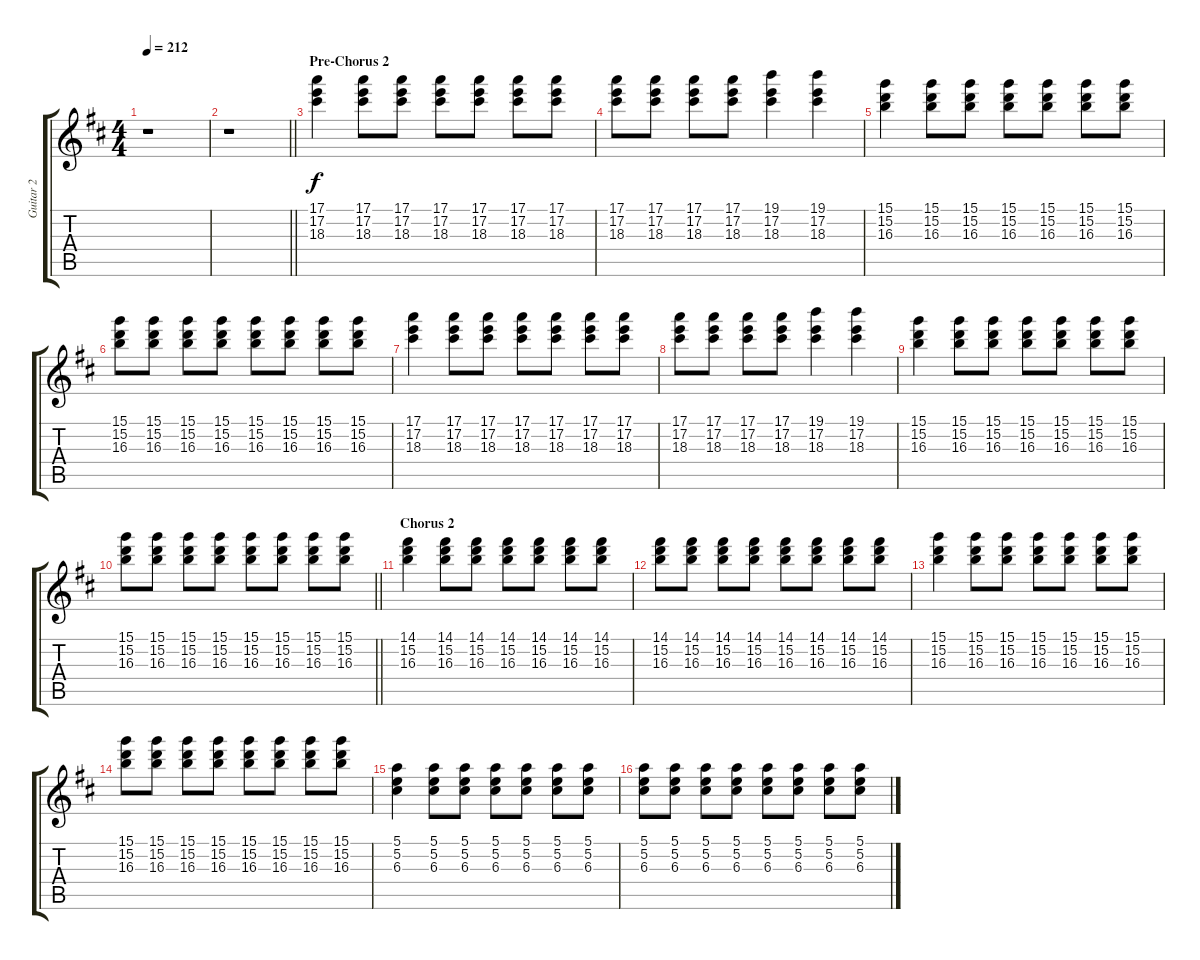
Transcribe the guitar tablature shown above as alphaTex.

\track ("Guitar 2" "Guitar 2") {instrument electricguitarmuted}
\staff {score tabs}
\tuning (E4 B3 G3 D3 A2 E2) {hide}
\ts (4 4)
\tempo 212
\clef g2
\ks d
r.1{dy f} |
\barLineRight lightlight
r.1 |
\section ("" "Pre-Chorus 2")
(17.1 17.2 18.3).4 (17.1 17.2 18.3).8 (17.1 17.2 18.3).8 (17.1 17.2 18.3).8 (17.1 17.2 18.3).8 (17.1 17.2 18.3).8 (17.1 17.2 18.3).8 |
(17.1 17.2 18.3).8 (17.1 17.2 18.3).8 (17.1 17.2 18.3).8 (17.1 17.2 18.3).8 (19.1 17.2 18.3).4 (19.1 17.2 18.3).4 |
(15.1 15.2 16.3).4 (15.1 15.2 16.3).8 (15.1 15.2 16.3).8 (15.1 15.2 16.3).8 (15.1 15.2 16.3).8 (15.1 15.2 16.3).8 (15.1 15.2 16.3).8 |
(15.1 15.2 16.3).8 (15.1 15.2 16.3).8 (15.1 15.2 16.3).8 (15.1 15.2 16.3).8 (15.1 15.2 16.3).8 (15.1 15.2 16.3).8 (15.1 15.2 16.3).8 (15.1 15.2 16.3).8 |
(17.1 17.2 18.3).4 (17.1 17.2 18.3).8 (17.1 17.2 18.3).8 (17.1 17.2 18.3).8 (17.1 17.2 18.3).8 (17.1 17.2 18.3).8 (17.1 17.2 18.3).8 |
(17.1 17.2 18.3).8 (17.1 17.2 18.3).8 (17.1 17.2 18.3).8 (17.1 17.2 18.3).8 (19.1 17.2 18.3).4 (19.1 17.2 18.3).4 |
(15.1 15.2 16.3).4 (15.1 15.2 16.3).8 (15.1 15.2 16.3).8 (15.1 15.2 16.3).8 (15.1 15.2 16.3).8 (15.1 15.2 16.3).8 (15.1 15.2 16.3).8 |
\barLineRight lightlight
(15.1 15.2 16.3).8 (15.1 15.2 16.3).8 (15.1 15.2 16.3).8 (15.1 15.2 16.3).8 (15.1 15.2 16.3).8 (15.1 15.2 16.3).8 (15.1 15.2 16.3).8 (15.1 15.2 16.3).8 |
\section ("" "Chorus 2")
(14.1 15.2 16.3).4 (14.1 15.2 16.3).8 (14.1 15.2 16.3).8 (14.1 15.2 16.3).8 (14.1 15.2 16.3).8 (14.1 15.2 16.3).8 (14.1 15.2 16.3).8 |
(14.1 15.2 16.3).8 (14.1 15.2 16.3).8 (14.1 15.2 16.3).8 (14.1 15.2 16.3).8 (14.1 15.2 16.3).8 (14.1 15.2 16.3).8 (14.1 15.2 16.3).8 (14.1 15.2 16.3).8 |
(15.1 15.2 16.3).4 (15.1 15.2 16.3).8 (15.1 15.2 16.3).8 (15.1 15.2 16.3).8 (15.1 15.2 16.3).8 (15.1 15.2 16.3).8 (15.1 15.2 16.3).8 |
(15.1 15.2 16.3).8 (15.1 15.2 16.3).8 (15.1 15.2 16.3).8 (15.1 15.2 16.3).8 (15.1 15.2 16.3).8 (15.1 15.2 16.3).8 (15.1 15.2 16.3).8 (15.1 15.2 16.3).8 |
(5.1 5.2 6.3).4 (5.1 5.2 6.3).8 (5.1 5.2 6.3).8 (5.1 5.2 6.3).8 (5.1 5.2 6.3).8 (5.1 5.2 6.3).8 (5.1 5.2 6.3).8 |
(5.1 5.2 6.3).8 (5.1 5.2 6.3).8 (5.1 5.2 6.3).8 (5.1 5.2 6.3).8 (5.1 5.2 6.3).8 (5.1 5.2 6.3).8 (5.1 5.2 6.3).8 (5.1 5.2 6.3).8
